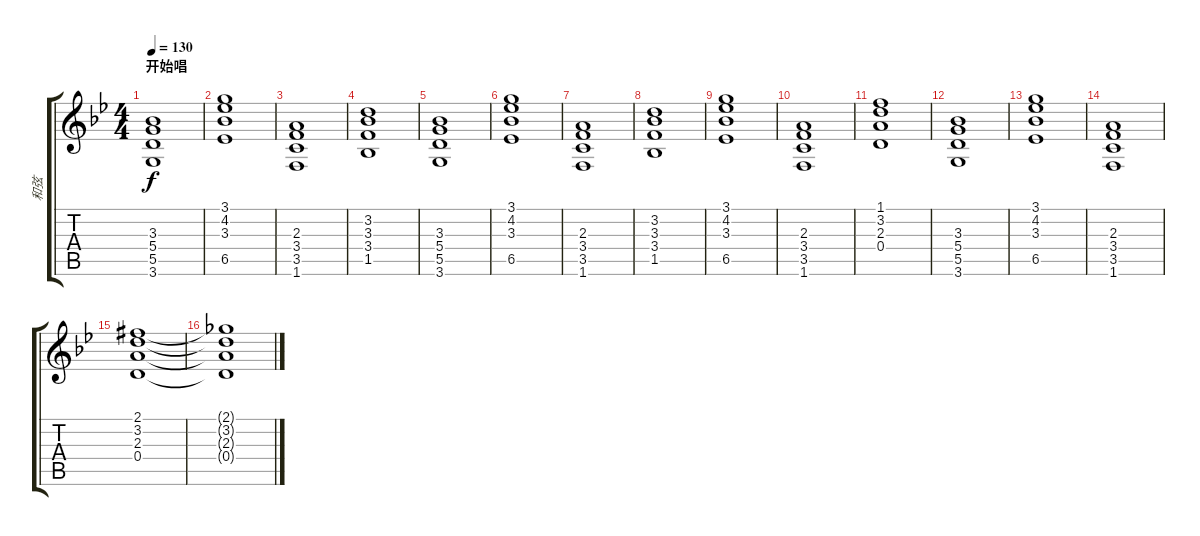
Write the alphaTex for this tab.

\track ("和弦" "和弦") {mute instrument acousticguitarsteel}
\staff {score tabs}
\tuning (E4 B3 G3 D3 A2 E2) {hide}
\ts (4 4)
\section ("" "开始唱")
\tempo 130
\clef g2
\ks bb
(3.3 5.4 5.5 3.6).1{dy f} |
(3.1 4.2 3.3 6.5).1 |
(2.3 3.4 3.5 1.6).1 |
(3.2 3.3 3.4 1.5).1 |
(3.3 5.4 5.5 3.6).1 |
(3.1 4.2 3.3 6.5).1 |
(2.3 3.4 3.5 1.6).1 |
(3.2 3.3 3.4 1.5).1 |
(3.1 4.2 3.3 6.5).1 |
(2.3 3.4 3.5 1.6).1 |
(1.1 3.2 2.3 0.4).1 |
(3.3 5.4 5.5 3.6).1 |
(3.1 4.2 3.3 6.5).1 |
(2.3 3.4 3.5 1.6).1 |
(2.1{acc #} 3.2 2.3 0.4).1 |
(2.1{t} 3.2{t} 2.3{t} 0.4{t}).1
